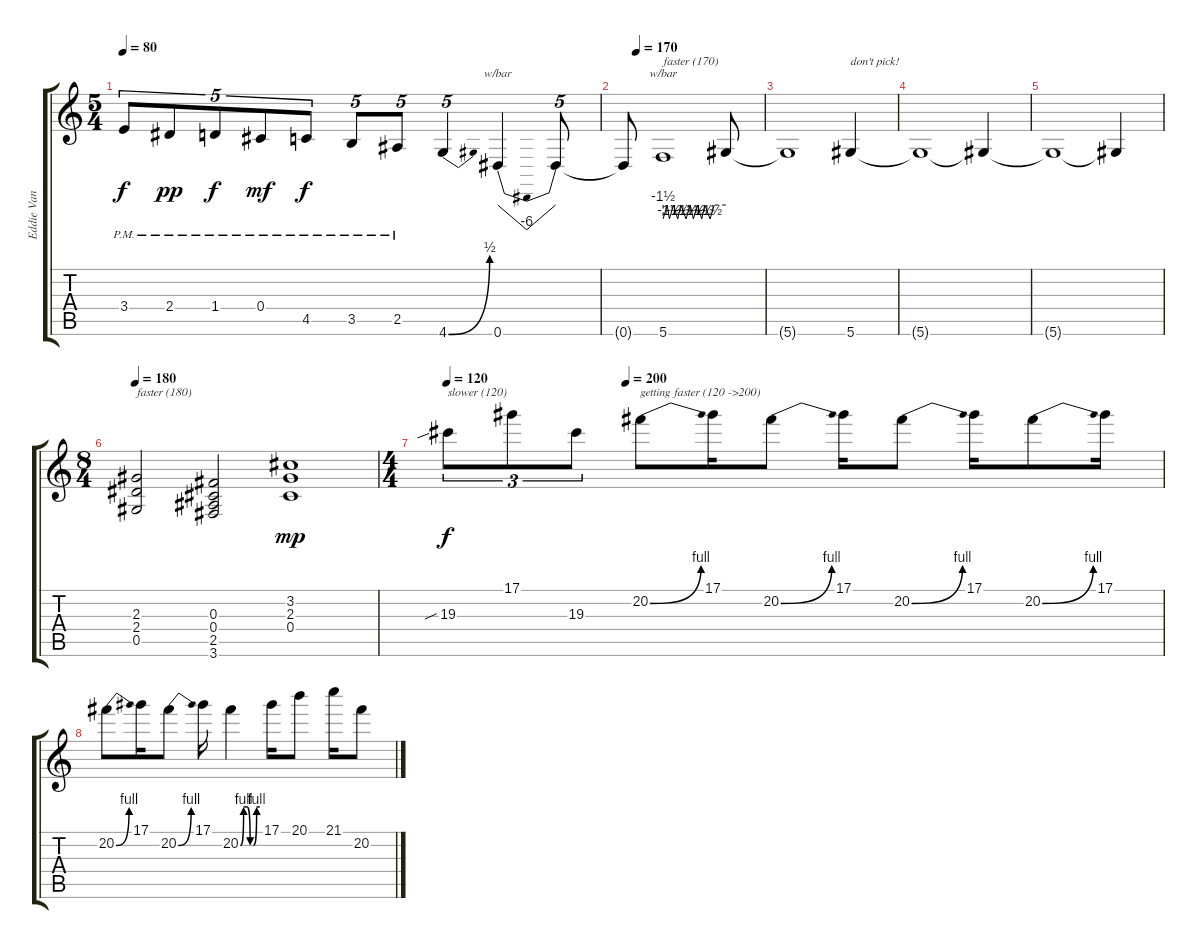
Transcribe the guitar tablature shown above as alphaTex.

\track ("Eddie Van Halen" "Eddie Van ") {instrument distortionguitar}
\staff {score tabs}
\tuning (Eb4 Bb3 Gb3 Db3 Ab2 Eb2) {hide}
\ts (5 4)
\tempo 80
\clef g2
\ks c
3.4{pm}.8{tu (5 4) dy f} 2.4{pm}.8{tu (5 4) dy pp} 1.4{pm}.8{tu (5 4) dy f} 0.4{pm}.8{tu (5 4) dy mf} 4.5{pm}.8{tu (5 4) dy f} 3.5{pm}.8{tu (5 4)} 2.5{pm}.8{tu (5 4)} 4.6{be (bend 0 0 60 2)}.4{tu (5 4)} 0.6.4{tbe (dip default 0 0 47 -24 60 0)} 0.6{t}.8{tu (5 4)} |
\tempo (170 0.1)
0.6{t}.8 5.6.1{tbe (custom default 0 -6 4 0 6 -6 10 0 14 -6 17 0 22 -6 26 0 29 -6 33 0 37 -6 40 0 45 -6 49 0 60 0) txt "faster (170)"} 5.6{t}.8 |
5.6{t}.1 5.6.4{txt "don't pick!" volume 5} |
5.6{t}.1 5.6{t}.4 |
5.6{t}.1 5.6{t}.4 |
\ts (8 4)
\tempo 180
(2.3 2.4 0.5).2{txt "faster (180)" volume 15} (0.3 0.4 2.5 3.6).2 (3.2 2.3 0.4).1{dy mp} |
\ts (4 4)
\tempo 120
\tempo (200 0.25)
19.3{sib}.8{tu (3 2) txt "slower (120)" dy f} 17.1.8{tu (3 2)} 19.3.8{tu (3 2)} 20.2{be (bend 0 0 60 4)}.8{txt "getting faster (120 ->200)"} 17.1.16 20.2{be (bend 0 0 60 4)}.8 17.1.16 20.2{be (bend 0 0 60 4)}.8 17.1.16 20.2{be (bend 0 0 60 4)}.8 17.1.16 |
20.2{be (bend 0 0 60 4)}.8 17.1.16 20.2{be (bend 0 0 60 4)}.8 17.1.16 20.2{be (custom 0 0 10 4 20 4 30 0 40 0 50 4 60 4)}.4 17.1.16 20.1.8 21.1.16 20.2.8
